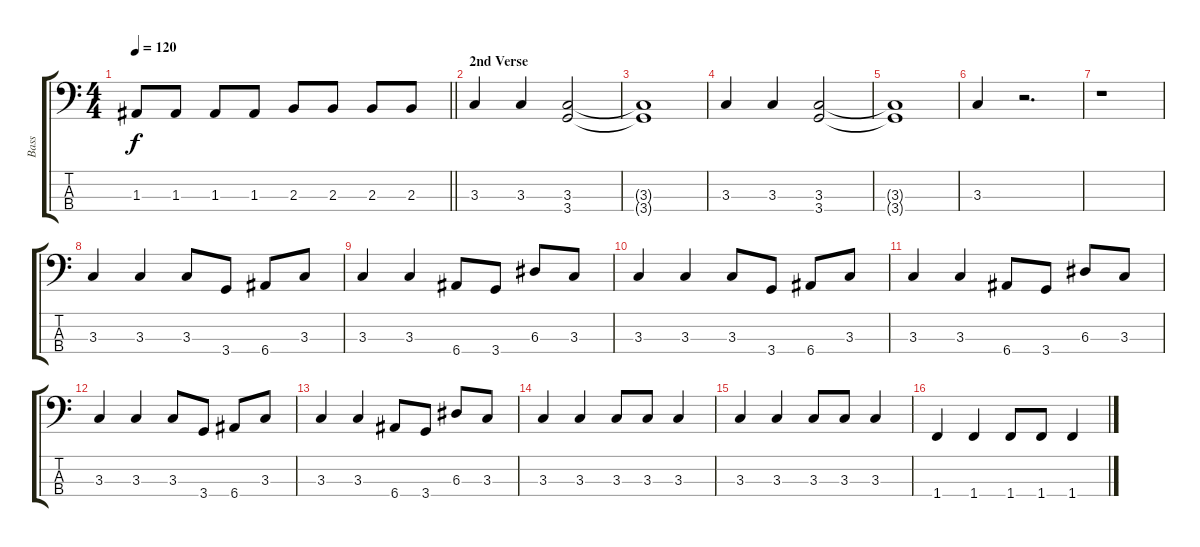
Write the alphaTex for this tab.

\track ("Bass" "Bass") {instrument electricbassfinger}
\staff {score tabs}
\tuning (G2 D2 A1 E1) {hide}
\ts (4 4)
\tempo 120
\clef f4
\barLineRight lightlight
\ks c
1.3.8{dy f} 1.3.8 1.3.8 1.3.8 2.3.8 2.3.8 2.3.8 2.3.8 |
\section ("" "2nd Verse")
3.3.4 3.3.4 (3.3 3.4).2 |
(3.3{t} 3.4{t}).1 |
3.3.4 3.3.4 (3.3 3.4).2 |
(3.3{t} 3.4{t}).1 |
3.3.4 r.2{d} |
r.1 |
3.3.4 3.3.4 3.3.8 3.4.8 6.4.8 3.3.8 |
3.3.4 3.3.4 6.4.8 3.4.8 6.3.8 3.3.8 |
3.3.4 3.3.4 3.3.8 3.4.8 6.4.8 3.3.8 |
3.3.4 3.3.4 6.4.8 3.4.8 6.3.8 3.3.8 |
3.3.4 3.3.4 3.3.8 3.4.8 6.4.8 3.3.8 |
3.3.4 3.3.4 6.4.8 3.4.8 6.3.8 3.3.8 |
3.3.4 3.3.4 3.3.8 3.3.8 3.3.4 |
3.3.4 3.3.4 3.3.8 3.3.8 3.3.4 |
1.4.4 1.4.4 1.4.8 1.4.8 1.4.4
